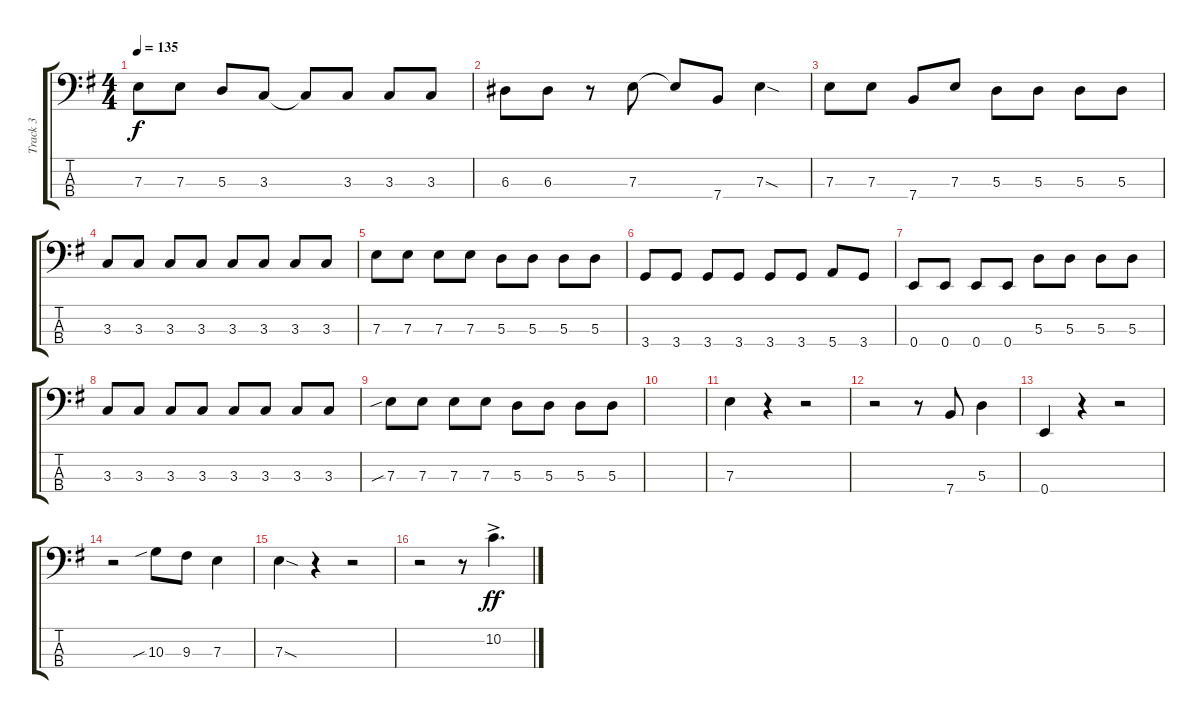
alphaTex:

\track ("Track 3" "Track 3") {instrument electricbassfinger}
\staff {score tabs}
\tuning (G2 D2 A1 E1) {hide}
\ts (4 4)
\tempo 135
\clef f4
\ks g
7.3.8{dy f} 7.3.8 5.3.8 3.3.8 3.3{t}.8 3.3.8 3.3.8 3.3.8 |
6.3.8 6.3.8 r.8 7.3.8 7.3{t}.8 7.4.8 7.3{sod}.4 |
7.3.8 7.3.8 7.4.8 7.3.8 5.3.8 5.3.8 5.3.8 5.3.8 |
3.3.8 3.3.8 3.3.8 3.3.8 3.3.8 3.3.8 3.3.8 3.3.8 |
7.3.8 7.3.8 7.3.8 7.3.8 5.3.8 5.3.8 5.3.8 5.3.8 |
3.4.8 3.4.8 3.4.8 3.4.8 3.4.8 3.4.8 5.4.8 3.4.8 |
0.4.8 0.4.8 0.4.8 0.4.8 5.3.8 5.3.8 5.3.8 5.3.8 |
3.3.8 3.3.8 3.3.8 3.3.8 3.3.8 3.3.8 3.3.8 3.3.8 |
7.3{sib}.8 7.3.8 7.3.8 7.3.8 5.3.8 5.3.8 5.3.8 5.3.8 |
|
7.3.4 r.4 r.2 |
r.2 r.8 7.4.8 5.3.4 |
0.4.4 r.4 r.2 |
r.2 10.3{sib}.8 9.3.8 7.3.4 |
7.3{sod}.4 r.4 r.2 |
r.2 r.8 10.2{ac}.4{d dy ff}
